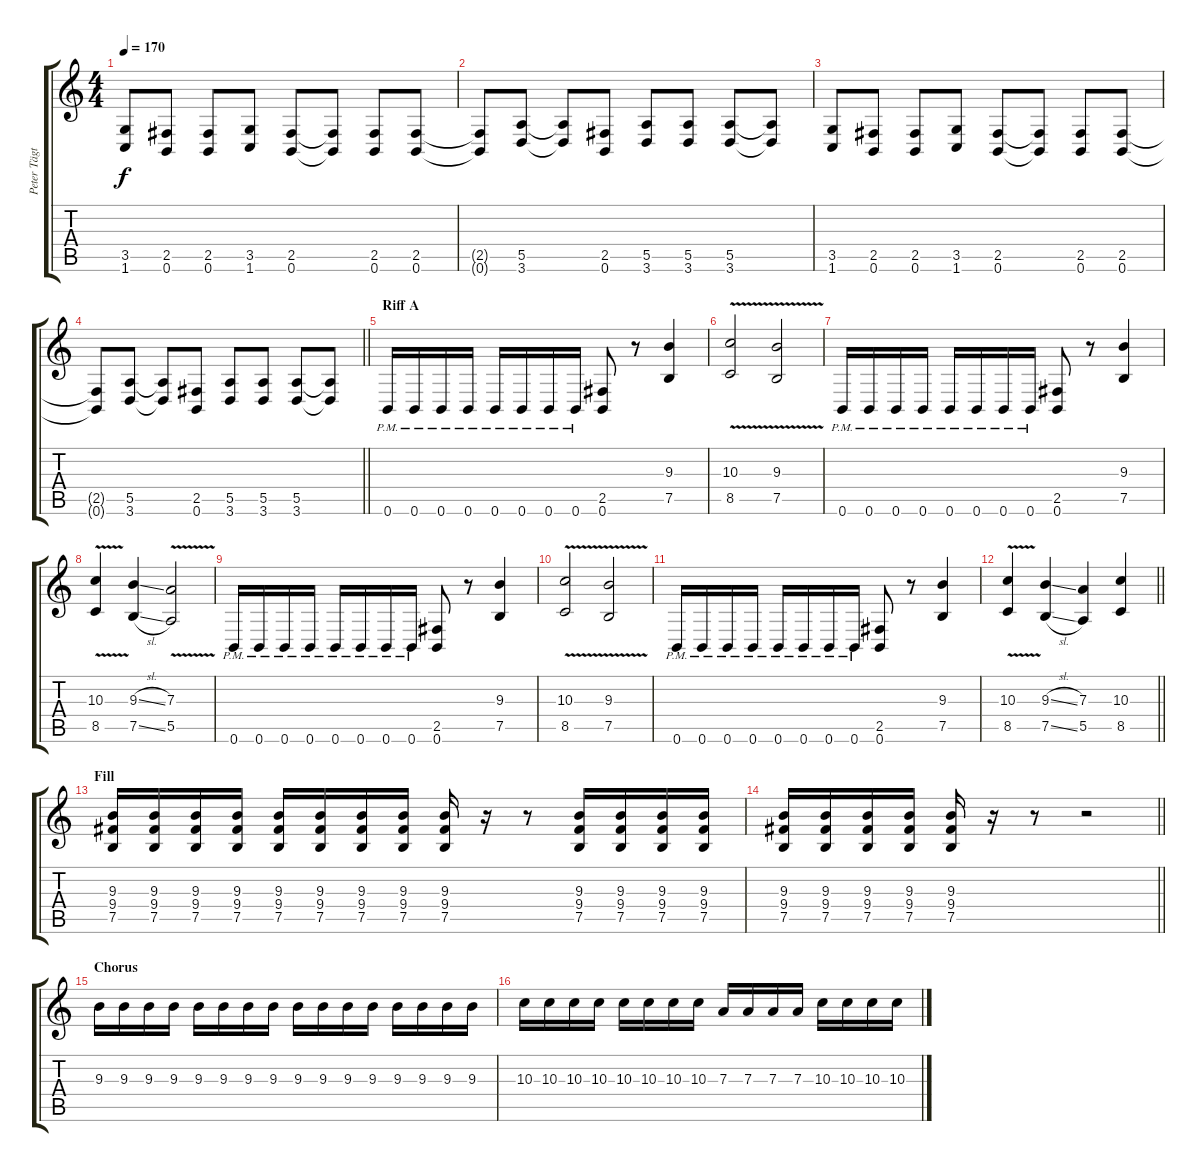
\track ("Peter Tägtgren " "Peter Tägt") {instrument distortionguitar}
\staff {score tabs}
\tuning (B3 Gb3 D3 A2 E2 B1) {hide}
\ts (4 4)
\tempo 170
\clef g2
\ks c
(3.5 1.6).8{dy f} (2.5 0.6).8 (2.5 0.6).8 (3.5 1.6).8 (2.5 0.6).8 (2.5{t} 0.6{t}).8 (2.5 0.6).8 (2.5 0.6).8 |
(2.5{t} 0.6{t}).8 (5.5 3.6).8 (5.5{t} 3.6{t}).8 (2.5 0.6).8 (5.5 3.6).8 (5.5 3.6).8 (5.5 3.6).8 (5.5{t} 3.6{t}).8 |
(3.5 1.6).8 (2.5 0.6).8 (2.5 0.6).8 (3.5 1.6).8 (2.5 0.6).8 (2.5{t} 0.6{t}).8 (2.5 0.6).8 (2.5 0.6).8 |
\barLineRight lightlight
(2.5{t} 0.6{t}).8 (5.5 3.6).8 (5.5{t} 3.6{t}).8 (2.5 0.6).8 (5.5 3.6).8 (5.5 3.6).8 (5.5 3.6).8 (5.5{t} 3.6{t}).8 |
\section ("" "Riff A")
0.6{pm}.16 0.6{pm}.16 0.6{pm}.16 0.6{pm}.16 0.6{pm}.16 0.6{pm}.16 0.6{pm}.16 0.6{pm}.16 (2.5 0.6).8 r.8 (9.3 7.5).4 |
(10.3{v} 8.5{v}).2 (9.3{v} 7.5{v}).2 |
0.6{pm}.16 0.6{pm}.16 0.6{pm}.16 0.6{pm}.16 0.6{pm}.16 0.6{pm}.16 0.6{pm}.16 0.6{pm}.16 (2.5 0.6).8 r.8 (9.3 7.5).4 |
(10.3{v} 8.5).4 (9.3{sl} 7.5{sl}).4 (7.3{v} 5.5{v}).2 |
0.6{pm}.16 0.6{pm}.16 0.6{pm}.16 0.6{pm}.16 0.6{pm}.16 0.6{pm}.16 0.6{pm}.16 0.6{pm}.16 (2.5 0.6).8 r.8 (9.3 7.5).4 |
(10.3{v} 8.5{v}).2 (9.3{v} 7.5{v}).2 |
0.6{pm}.16 0.6{pm}.16 0.6{pm}.16 0.6{pm}.16 0.6{pm}.16 0.6{pm}.16 0.6{pm}.16 0.6{pm}.16 (2.5 0.6).8 r.8 (9.3 7.5).4 |
\barLineRight lightlight
(10.3{v} 8.5).4 (9.3{sl} 7.5{sl}).4 (7.3 5.5).4 (10.3 8.5).4 |
\section ("" "Fill")
(9.3 9.4 7.5).16 (9.3 9.4 7.5).16 (9.3 9.4 7.5).16 (9.3 9.4 7.5).16 (9.3 9.4 7.5).16 (9.3 9.4 7.5).16 (9.3 9.4 7.5).16 (9.3 9.4 7.5).16 (9.3 9.4 7.5).16 r.16 r.8 (9.3 9.4 7.5).16 (9.3 9.4 7.5).16 (9.3 9.4 7.5).16 (9.3 9.4 7.5).16 |
\barLineRight lightlight
(9.3 9.4 7.5).16 (9.3 9.4 7.5).16 (9.3 9.4 7.5).16 (9.3 9.4 7.5).16 (9.3 9.4 7.5).16 r.16 r.8 r.2 |
\section ("" "Chorus")
9.3.16 9.3.16 9.3.16 9.3.16 9.3.16 9.3.16 9.3.16 9.3.16 9.3.16 9.3.16 9.3.16 9.3.16 9.3.16 9.3.16 9.3.16 9.3.16 |
10.3.16 10.3.16 10.3.16 10.3.16 10.3.16 10.3.16 10.3.16 10.3.16 7.3.16 7.3.16 7.3.16 7.3.16 10.3.16 10.3.16 10.3.16 10.3.16
